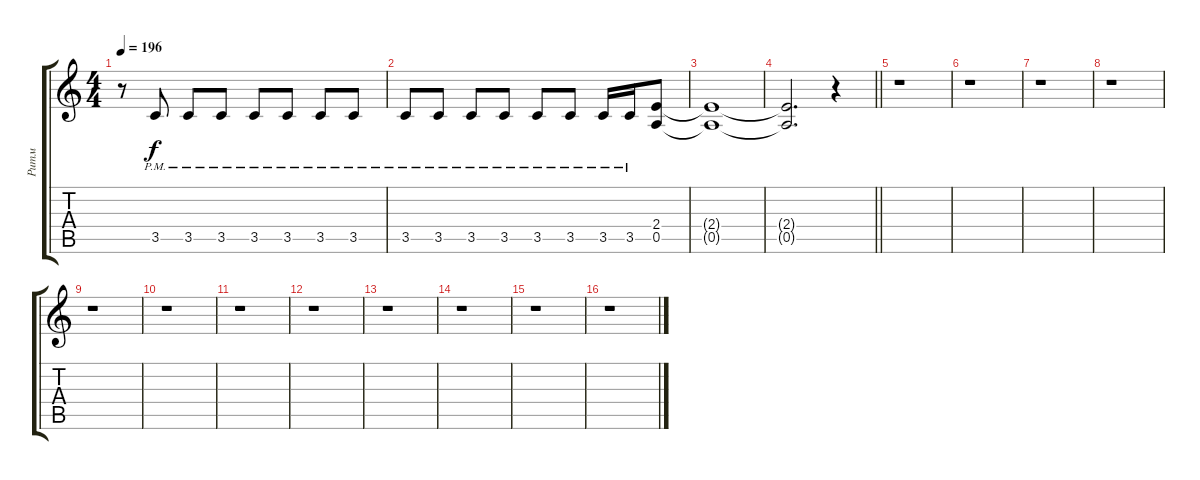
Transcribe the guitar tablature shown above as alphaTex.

\track ("Ритм" "Ритм") {instrument distortionguitar}
\staff {score tabs}
\tuning (E4 B3 G3 D3 A2 E2) {hide}
\ts (4 4)
\tempo 196
\clef g2
\ks c
r.8{dy f instrument distortionguitar} 3.5{pm}.8 3.5{pm}.8 3.5{pm}.8 3.5{pm}.8 3.5{pm}.8 3.5{pm}.8 3.5{pm}.8 |
3.5{pm}.8 3.5{pm}.8 3.5{pm}.8 3.5{pm}.8 3.5{pm}.8 3.5{pm}.8 3.5{pm}.16 3.5{pm}.16 (2.4 0.5).8 |
(2.4{t} 0.5{t}).1 |
\barLineRight lightlight
(2.4{t} 0.5{t}).2{d} r.4 |
r.1 |
r.1 |
r.1 |
r.1 |
r.1 |
r.1 |
r.1 |
r.1 |
r.1 |
r.1 |
r.1 |
r.1
